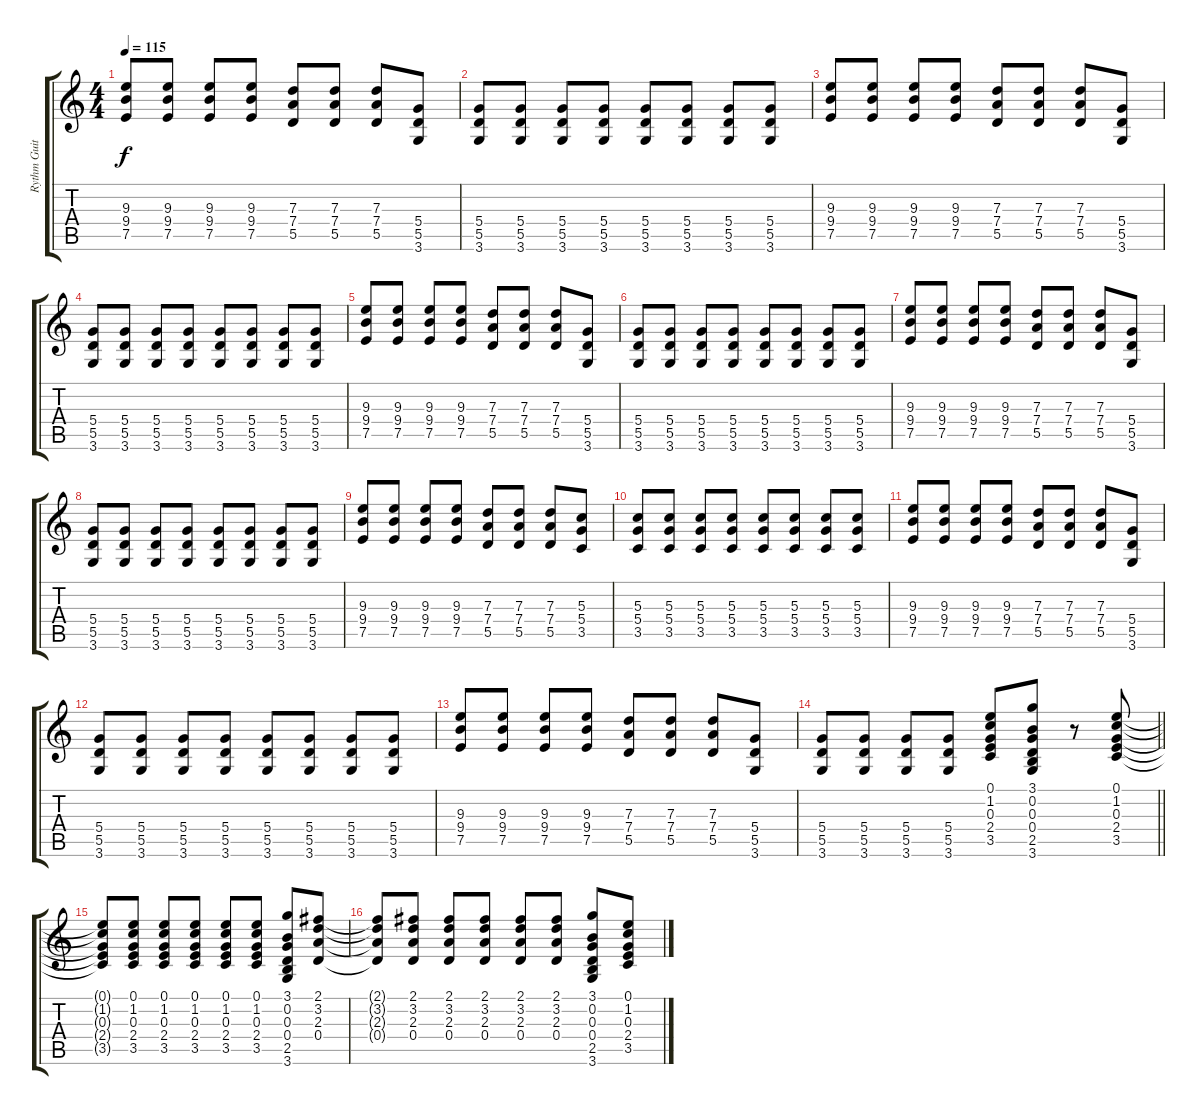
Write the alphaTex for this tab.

\track ("Rythm Guitar" "Rythm Guit") {instrument electricguitarmuted}
\staff {score tabs}
\tuning (E4 B3 G3 D3 A2 E2) {hide}
\ts (4 4)
\tempo 115
\clef g2
\ks c
(9.3 9.4 7.5).8{dy f} (9.3 9.4 7.5).8 (9.3 9.4 7.5).8 (9.3 9.4 7.5).8 (7.3 7.4 5.5).8 (7.3 7.4 5.5).8 (7.3 7.4 5.5).8 (5.4 5.5 3.6).8 |
(5.4 5.5 3.6).8 (5.4 5.5 3.6).8 (5.4 5.5 3.6).8 (5.4 5.5 3.6).8 (5.4 5.5 3.6).8 (5.4 5.5 3.6).8 (5.4 5.5 3.6).8 (5.4 5.5 3.6).8 |
(9.3 9.4 7.5).8 (9.3 9.4 7.5).8 (9.3 9.4 7.5).8 (9.3 9.4 7.5).8 (7.3 7.4 5.5).8 (7.3 7.4 5.5).8 (7.3 7.4 5.5).8 (5.4 5.5 3.6).8 |
(5.4 5.5 3.6).8 (5.4 5.5 3.6).8 (5.4 5.5 3.6).8 (5.4 5.5 3.6).8 (5.4 5.5 3.6).8 (5.4 5.5 3.6).8 (5.4 5.5 3.6).8 (5.4 5.5 3.6).8 |
(9.3 9.4 7.5).8 (9.3 9.4 7.5).8 (9.3 9.4 7.5).8 (9.3 9.4 7.5).8 (7.3 7.4 5.5).8 (7.3 7.4 5.5).8 (7.3 7.4 5.5).8 (5.4 5.5 3.6).8 |
(5.4 5.5 3.6).8 (5.4 5.5 3.6).8 (5.4 5.5 3.6).8 (5.4 5.5 3.6).8 (5.4 5.5 3.6).8 (5.4 5.5 3.6).8 (5.4 5.5 3.6).8 (5.4 5.5 3.6).8 |
(9.3 9.4 7.5).8 (9.3 9.4 7.5).8 (9.3 9.4 7.5).8 (9.3 9.4 7.5).8 (7.3 7.4 5.5).8 (7.3 7.4 5.5).8 (7.3 7.4 5.5).8 (5.4 5.5 3.6).8 |
(5.4 5.5 3.6).8 (5.4 5.5 3.6).8 (5.4 5.5 3.6).8 (5.4 5.5 3.6).8 (5.4 5.5 3.6).8 (5.4 5.5 3.6).8 (5.4 5.5 3.6).8 (5.4 5.5 3.6).8 |
(9.3 9.4 7.5).8 (9.3 9.4 7.5).8 (9.3 9.4 7.5).8 (9.3 9.4 7.5).8 (7.3 7.4 5.5).8 (7.3 7.4 5.5).8 (7.3 7.4 5.5).8 (5.3 5.4 3.5).8 |
(5.3 5.4 3.5).8 (5.3 5.4 3.5).8 (5.3 5.4 3.5).8 (5.3 5.4 3.5).8 (5.3 5.4 3.5).8 (5.3 5.4 3.5).8 (5.3 5.4 3.5).8 (5.3 5.4 3.5).8 |
(9.3 9.4 7.5).8 (9.3 9.4 7.5).8 (9.3 9.4 7.5).8 (9.3 9.4 7.5).8 (7.3 7.4 5.5).8 (7.3 7.4 5.5).8 (7.3 7.4 5.5).8 (5.4 5.5 3.6).8 |
(5.4 5.5 3.6).8 (5.4 5.5 3.6).8 (5.4 5.5 3.6).8 (5.4 5.5 3.6).8 (5.4 5.5 3.6).8 (5.4 5.5 3.6).8 (5.4 5.5 3.6).8 (5.4 5.5 3.6).8 |
(9.3 9.4 7.5).8 (9.3 9.4 7.5).8 (9.3 9.4 7.5).8 (9.3 9.4 7.5).8 (7.3 7.4 5.5).8 (7.3 7.4 5.5).8 (7.3 7.4 5.5).8 (5.4 5.5 3.6).8 |
\barLineRight lightlight
(5.4 5.5 3.6).8 (5.4 5.5 3.6).8 (5.4 5.5 3.6).8 (5.4 5.5 3.6).8 (0.1 1.2 0.3 2.4 3.5).8 (3.1 0.2 0.3 0.4 2.5 3.6).8 r.8 (0.1 1.2 0.3 2.4 3.5).8 |
(0.1{t} 1.2{t} 0.3{t} 2.4{t} 3.5{t}).8 (0.1 1.2 0.3 2.4 3.5).8 (0.1 1.2 0.3 2.4 3.5).8 (0.1 1.2 0.3 2.4 3.5).8 (0.1 1.2 0.3 2.4 3.5).8 (0.1 1.2 0.3 2.4 3.5).8 (3.1 0.2 0.3 0.4 2.5 3.6).8 (2.1 3.2 2.3 0.4).8 |
(2.1{t} 3.2{t} 2.3{t} 0.4{t}).8 (2.1 3.2 2.3 0.4).8 (2.1 3.2 2.3 0.4).8 (2.1 3.2 2.3 0.4).8 (2.1 3.2 2.3 0.4).8 (2.1 3.2 2.3 0.4).8 (3.1 0.2 0.3 0.4 2.5 3.6).8 (0.1 1.2 0.3 2.4 3.5).8
